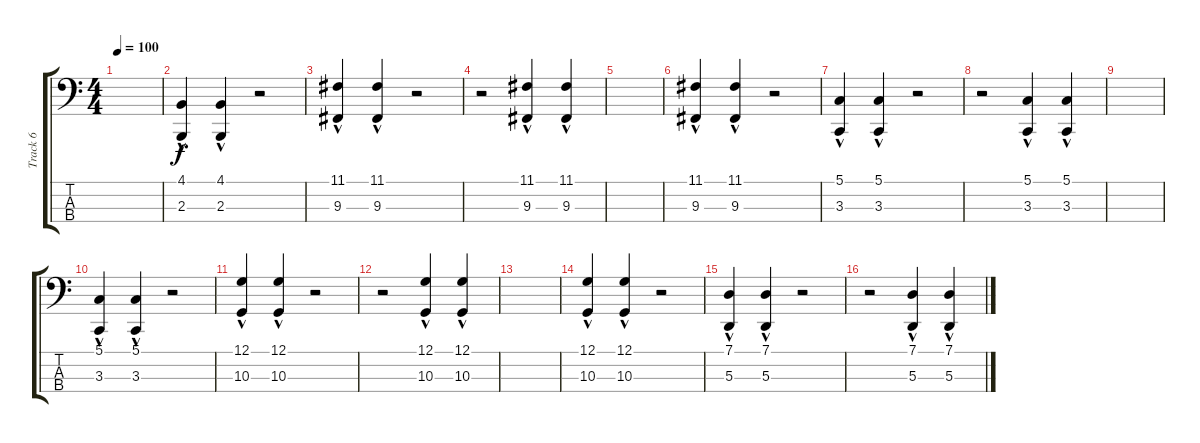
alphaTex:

\track ("Track 6" "Track 6") {instrument pizzicatostrings}
\staff {score tabs}
\tuning (G2 D2 A1 E1) {hide}
\ts (4 4)
\tempo 100
\clef f4
\ks c
|
(4.1 2.3{hac}).4 (4.1 2.3{hac}).4 r.2 |
(11.1 9.3{hac}).4 (11.1 9.3{hac}).4 r.2 |
r.2 (11.1 9.3{hac}).4 (11.1 9.3{hac}).4 |
|
(11.1 9.3{hac}).4 (11.1 9.3{hac}).4 r.2 |
(5.1 3.3{hac}).4 (5.1 3.3{hac}).4 r.2 |
r.2 (5.1 3.3{hac}).4 (5.1 3.3{hac}).4 |
|
(5.1 3.3{hac}).4 (5.1 3.3{hac}).4 r.2 |
(12.1 10.3{hac}).4 (12.1 10.3{hac}).4 r.2 |
r.2 (12.1 10.3{hac}).4 (12.1 10.3{hac}).4 |
|
(12.1 10.3{hac}).4 (12.1 10.3{hac}).4 r.2 |
(7.1 5.3{hac}).4 (7.1 5.3{hac}).4 r.2 |
r.2 (7.1 5.3{hac}).4 (7.1 5.3{hac}).4
